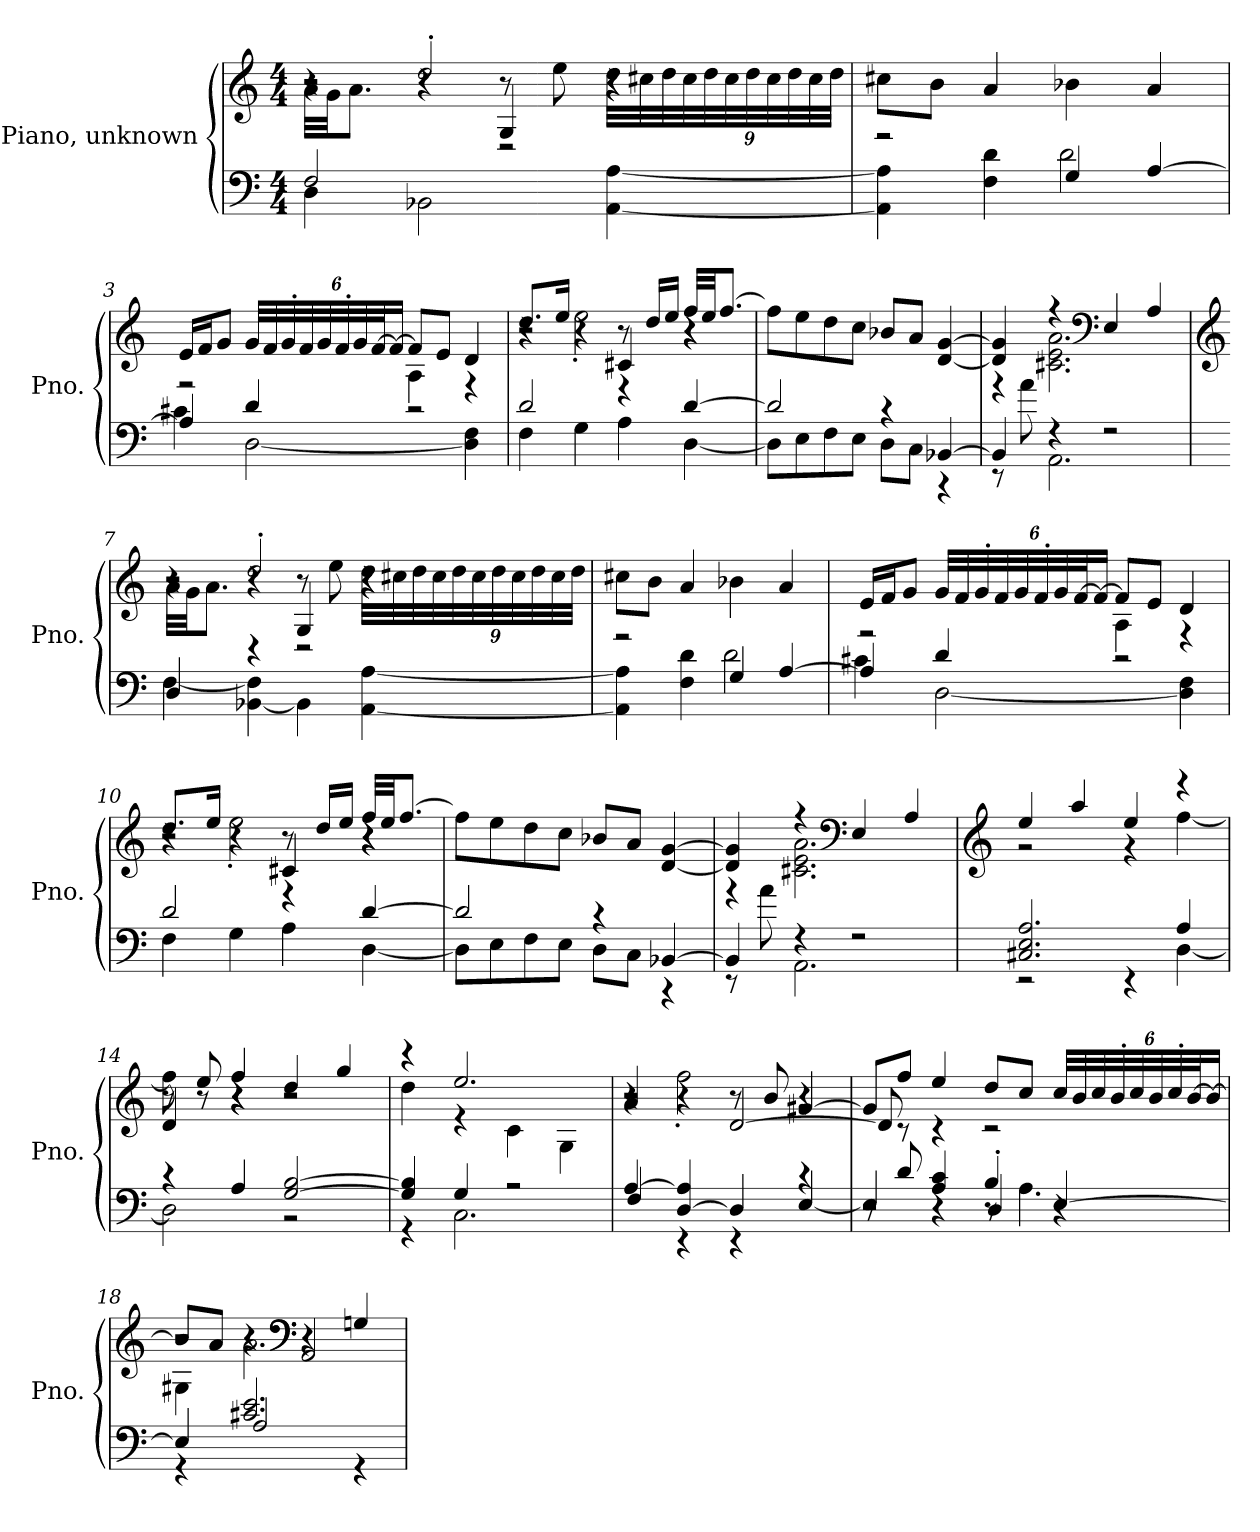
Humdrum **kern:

**kern	**kern
*part1	*part1
*staff2	*staff1
*I"Piano, unknown	*
*I'Pno.	*
*clefF4	*clefG2
*k[]	*k[]
*M4/4	*M4/4
*MM120	*MM120
=1	=1
*^	*^
*	*	*	*^
2F/	4D\	4r	32a\LLL	2r
.	.	.	32g\JJ	.
.	.	.	8.a\J	.
.	2BB-X\	2dd'/	4r	.
2r	.	.	8r	4G/
.	.	.	8ee\	.
.	[4AA\ [4A\	4r	32dd\LLL	4r
.	.	.	32cc#X\	.
*	*	*	*Xbrackettup	*
.	.	.	48dd\	.
.	.	.	48cc#\	.
.	.	.	48dd\	.
.	.	.	48cc#\	.
.	.	.	48dd\	.
.	.	.	48cc#\	.
.	.	.	48dd\	.
.	.	.	48cc#\	.
.	.	.	48dd\JJJ	.
*	*	*v	*v	*v
=2	=2	=2
2r	4AA\] 4A\]	8cc#X\L
.	.	8b\J
.	4F\ 4d\	4a/
4G/	2d\	4b-X\
[4A/	.	4a/
=3	=3	=3
*	*	*^
4A/]	4c#X\	16e/LL	2r
.	.	16f/J	.
.	.	8g/J	.
4d/	[2D\	32g/LLL	.
.	.	32f/	.
.	.	48g'/	.
.	.	48f/	.
.	.	48g/	.
.	.	48f'/	.
.	.	48g/	.
.	.	[48f/J	.
.	.	16f/JJ_	.
2r	.	8f/L]	4A\
.	.	8e/J	.
.	4D\] 4F\	4d/	4r
!!LO:LB:g=z
=4	=4	=4	=4
*	*	*	*^
2d/	4F\	8.dd/L	4r	2r
.	.	16ee/Jk	.	.
.	4G\	4r	2ee'\	.
4r	4A\	8r	.	4c#X/
.	.	16dd/LL	.	.
.	.	16ee/JJ	.	.
[4d/	[4D\	32ff/LLL	4r	4r
.	.	32ee/JJ	.	.
.	.	[8.ff/J	.	.
*	*	*v	*v	*v
=5	=5	=5
2d/]	8D\L]	8ff\L]
.	8E\	8ee\
.	8F\	8dd\
.	8E\J	8cc\J
4r	8D\L	8b-X/L
.	8C\J	8a/J
[4BB-X/	4r	[4d/ [4g/
=6	=6	=6
*	*	*^
4BB-/]	8r	4d/] 4g/]	4r
.	8a\	.	.
4r	2.AA\	4r	2.c#X\ 2.e\ 2.a\
*	*	*clefF4	*
2r	.	4E/	.
.	.	4A/	.
*	*	*v	*v
!!LO:LB:g=z
=7	=7	=7
*	*	*clefG2
*	*	*^
*	*	*	*^
4D/	[4F\	4r	32a\LLL	2r
.	.	.	32g\JJ	.
.	.	.	8.a\J	.
4r	[4BB-X\ 4F\]	2dd'/	4r	.
2r	4BB-\]	.	8r	4G/
.	.	.	8ee\	.
.	[4AA\ [4A\	4r	32dd\LLL	4r
.	.	.	32cc#X\	.
.	.	.	48dd\	.
.	.	.	48cc#\	.
.	.	.	48dd\	.
.	.	.	48cc#\	.
.	.	.	48dd\	.
.	.	.	48cc#\	.
.	.	.	48dd\	.
.	.	.	48cc#\	.
.	.	.	48dd\JJJ	.
*	*	*v	*v	*v
=8	=8	=8
2r	4AA\] 4A\]	8cc#X\L
.	.	8b\J
.	4F\ 4d\	4a/
4G/	2d\	4b-X\
[4A/	.	4a/
=9	=9	=9
*	*	*^
4A/]	4c#X\	16e/LL	2r
.	.	16f/J	.
.	.	8g/J	.
4d/	[2D\	32g/LLL	.
.	.	32f/	.
.	.	48g'/	.
.	.	48f/	.
.	.	48g/	.
.	.	48f'/	.
.	.	48g/	.
.	.	[48f/J	.
.	.	16f/JJ_	.
2r	.	8f/L]	4A\
.	.	8e/J	.
.	4D\] 4F\	4d/	4r
!!LO:LB:g=z
=10	=10	=10	=10
*	*	*	*^
2d/	4F\	8.dd/L	4r	2r
.	.	16ee/Jk	.	.
.	4G\	4r	2ee'\	.
4r	4A\	8r	.	4c#X/
.	.	16dd/LL	.	.
.	.	16ee/JJ	.	.
[4d/	[4D\	32ff/LLL	4r	4r
.	.	32ee/JJ	.	.
.	.	[8.ff/J	.	.
*	*	*v	*v	*v
=11	=11	=11
2d/]	8D\L]	8ff\L]
.	8E\	8ee\
.	8F\	8dd\
.	8E\J	8cc\J
4r	8D\L	8b-X/L
.	8C\J	8a/J
[4BB-X/	4r	[4d/ [4g/
=12	=12	=12
*	*	*^
4BB-/]	8r	4d/] 4g/]	4r
.	8a\	.	.
4r	2.AA\	4r	2.c#X\ 2.e\ 2.a\
*	*	*clefF4	*
2r	.	4E/	.
.	.	4A/	.
=13	=13	=13	=13
*	*	*clefG2	*
2.C#X/ 2.E/ 2.A/	2r	4ee/	2r
.	.	4aa/	.
.	4r	4ee/	4r
4A/	[4D\	4r	[4ff\
=14	=14	=14	=14
*	*	*	*^
4r	2D\]	8r	8ff\]	4d/
.	.	8ee/	8r	.
4A/	.	4ff/	4r	4r
[2G/ [2B/	2r	4dd/	2r	2r
.	.	4gg/	.	.
*	*	*	*v	*v
!!LO:LB:g=z
=15	=15	=15	=15
4G/] 4B/]	4r	4r	4dd\
4G/	2.C\	2.ee/	4r
2r	.	.	4c\
.	.	.	4G\
=16	=16	=16	=16
*	*	*	*^
[4A/	4F/	4a/	4r	2r
[4D/ 4A/]	4r	4r	2ff'\	.
4D/]	4r	8r	.	[2d/
.	.	8b/	.	.
4r	[4E/	[4g#X/	4r	.
*	*	*	*v	*v
=17	=17	=17	=17
*	*^	*	*
8r	2r	4E/]	8g#/L]	8d/]
8d/	.	.	8ff/J	8r
4A/ 4c/	.	4r	4ee/	4r
4B'/	8r	4D/	8dd/L	2r
.	4.A\	.	8cc/J	.
[4E/	.	4r	32cc/LLL	.
.	.	.	32b/	.
.	.	.	48cc/	.
.	.	.	48b'/	.
.	.	.	48cc/	.
.	.	.	48b/	.
.	.	.	48cc'/	.
.	.	.	[48b/J	.
.	.	.	16b/JJ_	.
*	*v	*v	*	*
=18	=18	=18	=18
*	*	*	*^
4E/]	4r	8b/L]	4G#X\	2r
.	.	8a/J	.	.
2.c#X/ 2.e/	2A/	4r	2.a\	.
*	*	*clefF4	*	*
.	.	4r	.	2AA/
.	4r	4Gn/	.	.
*v	*v	*	*	*
*	*v	*v	*v
=	=
*-	*-
